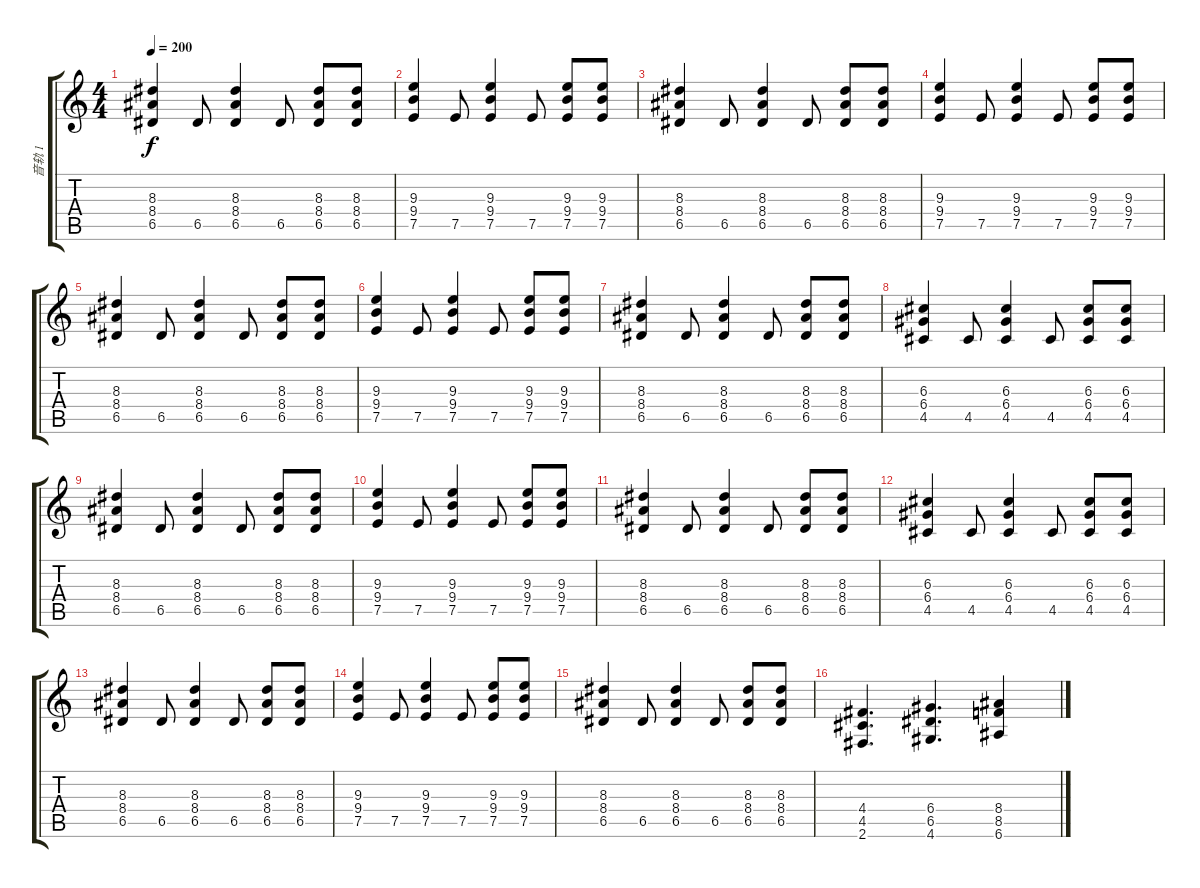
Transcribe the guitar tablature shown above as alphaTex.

\track ("音轨 1" "音轨 1") {instrument distortionguitar}
\staff {score tabs}
\tuning (E4 B3 G3 D3 A2 E2) {hide}
\ts (4 4)
\tempo 200
\clef g2
\ks c
(8.3 8.4 6.5).4{dy f} 6.5.8 (8.3 8.4 6.5).4 6.5.8 (8.3 8.4 6.5).8 (8.3 8.4 6.5).8 |
(9.3 9.4 7.5).4 7.5.8 (9.3 9.4 7.5).4 7.5.8 (9.3 9.4 7.5).8 (9.3 9.4 7.5).8 |
(8.3 8.4 6.5).4 6.5.8 (8.3 8.4 6.5).4 6.5.8 (8.3 8.4 6.5).8 (8.3 8.4 6.5).8 |
(9.3 9.4 7.5).4 7.5.8 (9.3 9.4 7.5).4 7.5.8 (9.3 9.4 7.5).8 (9.3 9.4 7.5).8 |
(8.3 8.4 6.5).4 6.5.8 (8.3 8.4 6.5).4 6.5.8 (8.3 8.4 6.5).8 (8.3 8.4 6.5).8 |
(9.3 9.4 7.5).4 7.5.8 (9.3 9.4 7.5).4 7.5.8 (9.3 9.4 7.5).8 (9.3 9.4 7.5).8 |
(8.3 8.4 6.5).4 6.5.8 (8.3 8.4 6.5).4 6.5.8 (8.3 8.4 6.5).8 (8.3 8.4 6.5).8 |
(6.3 6.4 4.5).4 4.5.8 (6.3 6.4 4.5).4 4.5.8 (6.3 6.4 4.5).8 (6.3 6.4 4.5).8 |
(8.3 8.4 6.5).4 6.5.8 (8.3 8.4 6.5).4 6.5.8 (8.3 8.4 6.5).8 (8.3 8.4 6.5).8 |
(9.3 9.4 7.5).4 7.5.8 (9.3 9.4 7.5).4 7.5.8 (9.3 9.4 7.5).8 (9.3 9.4 7.5).8 |
(8.3 8.4 6.5).4 6.5.8 (8.3 8.4 6.5).4 6.5.8 (8.3 8.4 6.5).8 (8.3 8.4 6.5).8 |
(6.3 6.4 4.5).4 4.5.8 (6.3 6.4 4.5).4 4.5.8 (6.3 6.4 4.5).8 (6.3 6.4 4.5).8 |
(8.3 8.4 6.5).4 6.5.8 (8.3 8.4 6.5).4 6.5.8 (8.3 8.4 6.5).8 (8.3 8.4 6.5).8 |
(9.3 9.4 7.5).4 7.5.8 (9.3 9.4 7.5).4 7.5.8 (9.3 9.4 7.5).8 (9.3 9.4 7.5).8 |
(8.3 8.4 6.5).4 6.5.8 (8.3 8.4 6.5).4 6.5.8 (8.3 8.4 6.5).8 (8.3 8.4 6.5).8 |
(4.4 4.5 2.6).4{d} (6.4 6.5 4.6).4{d} (8.4 8.5 6.6).4
